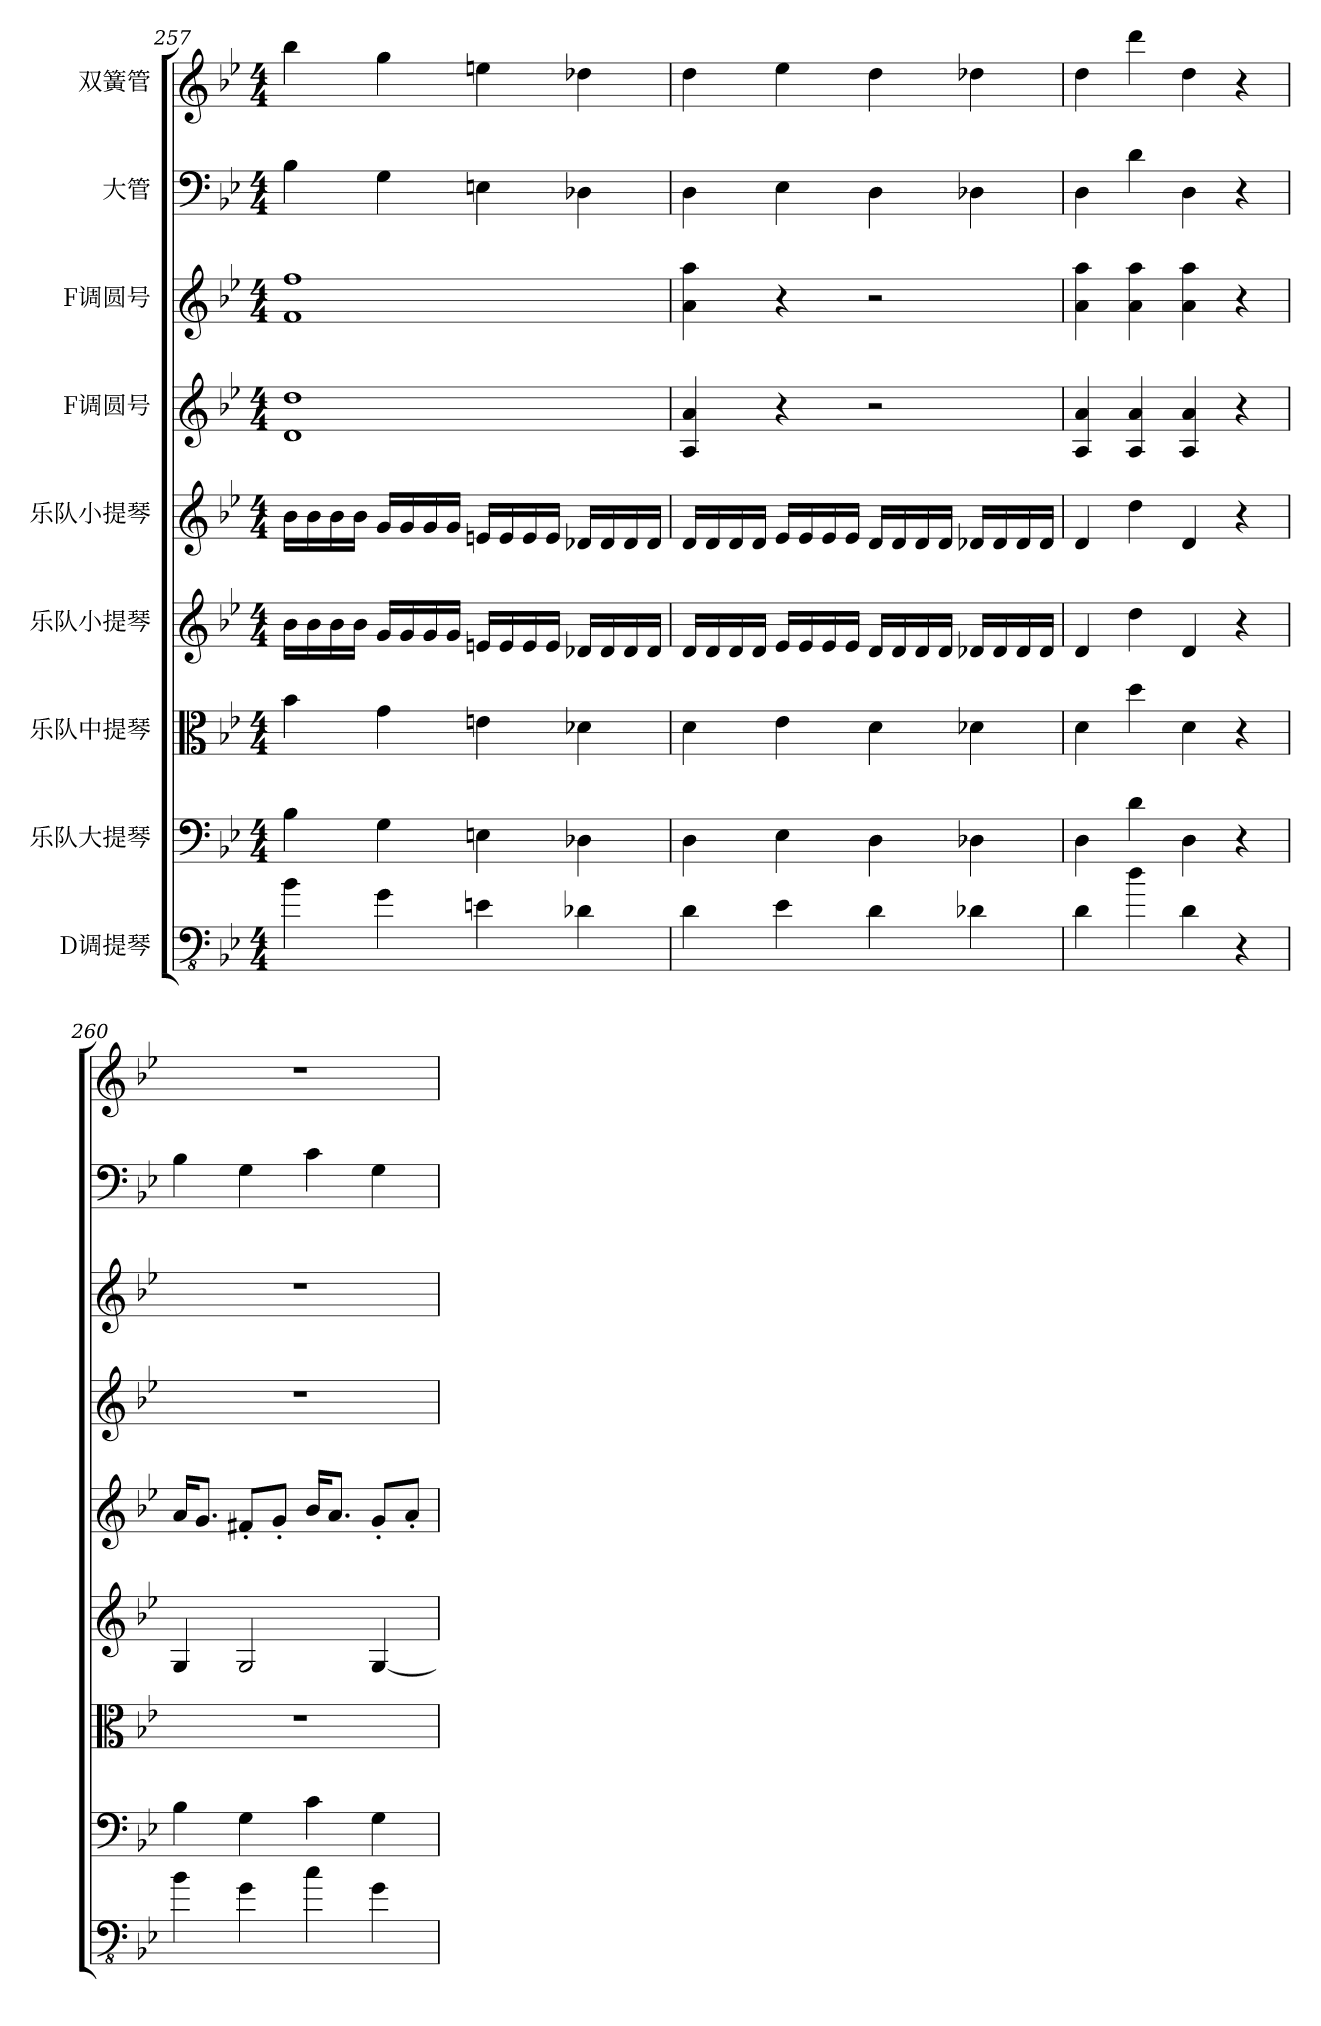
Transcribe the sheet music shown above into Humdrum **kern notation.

**kern	**kern	**kern	**kern	**kern	**kern	**kern	**kern	**kern
*part9	*part8	*part7	*part6	*part5	*part4	*part3	*part2	*part1
*staff9	*staff8	*staff7	*staff6	*staff5	*staff4	*staff3	*staff2	*staff1
*I"D调提琴	*I"乐队大提琴	*I"乐队中提琴	*I"乐队小提琴	*I"乐队小提琴	*I"F调圆号	*I"F调圆号	*I"大管	*I"双簧管
!!LO:PB:g=z
*clefFv4	*clefF4	*clefC3	*clefG2	*clefG2	*clefG2	*clefG2	*clefF4	*clefG2
*ITrd7c12	*	*	*	*	*ITrd4c7	*ITrd4c7	*	*
*k[b-e-]	*k[b-e-]	*k[b-e-]	*k[b-e-]	*k[b-e-]	*k[b-e-a-]	*k[b-e-a-]	*k[b-e-]	*k[b-e-]
*M4/4	*M4/4	*M4/4	*M4/4	*M4/4	*M4/4	*M4/4	*M4/4	*M4/4
=257	=257	=257	=257	=257	=257	=257	=257	=257
4BB-\	4B-\	4b-\	16b-\LL	16b-\LL	1G 1g	1B- 1b-	4B-\	4bb-\
.	.	.	16b-\	16b-\	.	.	.	.
.	.	.	16b-\	16b-\	.	.	.	.
.	.	.	16b-\JJ	16b-\JJ	.	.	.	.
4GG\	4G\	4g\	16g/LL	16g/LL	.	.	4G\	4gg\
.	.	.	16g/	16g/	.	.	.	.
.	.	.	16g/	16g/	.	.	.	.
.	.	.	16g/JJ	16g/JJ	.	.	.	.
4EEn\	4En\	4en\	16en/LL	16en/LL	.	.	4En\	4een\
.	.	.	16e/	16e/	.	.	.	.
.	.	.	16e/	16e/	.	.	.	.
.	.	.	16e/JJ	16e/JJ	.	.	.	.
4DD-X\	4D-X\	4d-X\	16d-X/LL	16d-X/LL	.	.	4D-X\	4dd-X\
.	.	.	16d-/	16d-/	.	.	.	.
.	.	.	16d-/	16d-/	.	.	.	.
.	.	.	16d-/JJ	16d-/JJ	.	.	.	.
=258	=258	=258	=258	=258	=258	=258	=258	=258
4DD\	4D\	4d\	16d/LL	16d/LL	4D/ 4d/	4d\ 4dd\	4D\	4dd\
.	.	.	16d/	16d/	.	.	.	.
.	.	.	16d/	16d/	.	.	.	.
.	.	.	16d/JJ	16d/JJ	.	.	.	.
4EE-\	4E-\	4e-\	16e-/LL	16e-/LL	4r	4r	4E-\	4ee-\
.	.	.	16e-/	16e-/	.	.	.	.
.	.	.	16e-/	16e-/	.	.	.	.
.	.	.	16e-/JJ	16e-/JJ	.	.	.	.
4DD\	4D\	4d\	16d/LL	16d/LL	2r	2r	4D\	4dd\
.	.	.	16d/	16d/	.	.	.	.
.	.	.	16d/	16d/	.	.	.	.
.	.	.	16d/JJ	16d/JJ	.	.	.	.
4DD-X\	4D-X\	4d-X\	16d-X/LL	16d-X/LL	.	.	4D-X\	4dd-X\
.	.	.	16d-/	16d-/	.	.	.	.
.	.	.	16d-/	16d-/	.	.	.	.
.	.	.	16d-/JJ	16d-/JJ	.	.	.	.
=259	=259	=259	=259	=259	=259	=259	=259	=259
*	*	*	*	*	*	*	*	*MM143
4DD\	4D\	4d\	4d/	4d/	4D/ 4d/	4d\ 4dd\	4D\	4dd\
4D\	4d\	4dd\	4dd\	4dd\	4D/ 4d/	4d\ 4dd\	4d\	4ddd\
4DD\	4D\	4d\	4d/	4d/	4D/ 4d/	4d\ 4dd\	4D\	4dd\
4r	4r	4r	4r	4r	4r	4r	4r	4r
!!LO:PB:g=z
=260	=260	=260	=260	=260	=260	=260	=260	=260
*	*	*	*	*	*	*	*	*MM149
4BB-\	4B-\	1r	4G/	16a/KL	1r	1r	4B-\	1r
.	.	.	.	8.g/J	.	.	.	.
4GG\	4G\	.	2G/	8f#X'/L	.	.	4G\	.
.	.	.	.	8g'/J	.	.	.	.
4C\	4c\	.	.	16b-/KL	.	.	4c\	.
.	.	.	.	8.a/J	.	.	.	.
4GG\	4G\	.	[4G/	8g'/L	.	.	4G\	.
.	.	.	.	8a'/J	.	.	.	.
=	=	=	=	=	=	=	=	=
*-	*-	*-	*-	*-	*-	*-	*-	*-
